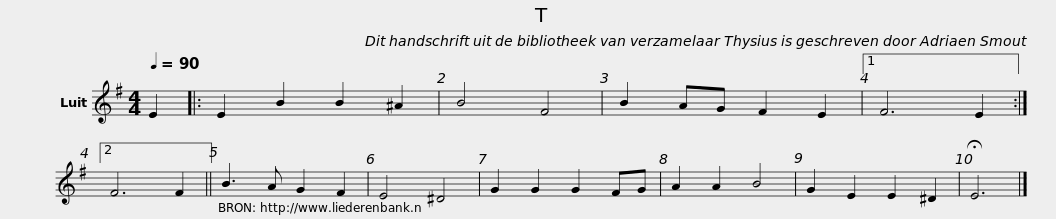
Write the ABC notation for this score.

X:1
L:1/8
Q:1/4=90
M:4/4
I:linebreak $
K:G
V:1 treble
V:1
 E2 |: E2 B2 B2 ^A2 | B4 F4 | B2 AG F2 E2 |1 F6 E2 :|2 %5
 F6 F2 ||$ B3 A G2 F2 | E4 ^D4 | G2 G2 G2 FG | A2 A2 B4 | %10
 G2 E2 E2 ^D2 | !fermata!E6 |] %12
